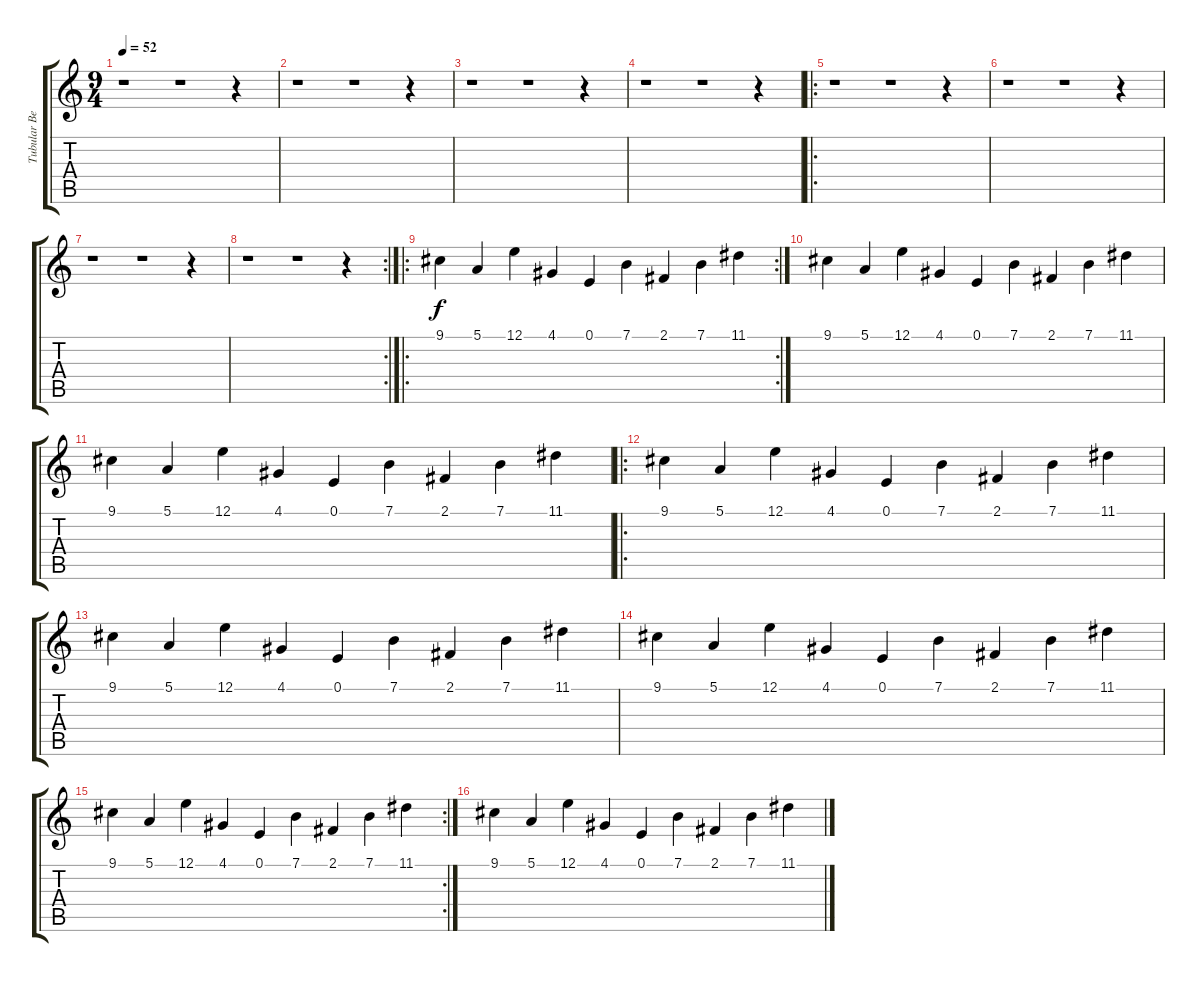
\track ("Tubular Bells" "Tubular Be") {instrument tubularbells}
\staff {score tabs}
\tuning (E4 B3 G3 D3 A2 E2) {hide}
\ts (9 4)
\tempo 52
\clef g2
\ks c
r.1{dy f instrument tubularbells} r.1 r.4 |
r.1 r.1 r.4 |
r.1 r.1 r.4 |
r.1 r.1 r.4 |
\ro
r.1 r.1 r.4 |
r.1 r.1 r.4 |
r.1 r.1 r.4 |
\rc 2
r.1 r.1 r.4 |
\ro
\rc 2
9.1.4 5.1.4 12.1.4 4.1.4 0.1.4 7.1.4 2.1.4 7.1.4 11.1.4 |
9.1.4 5.1.4 12.1.4 4.1.4 0.1.4 7.1.4 2.1.4 7.1.4 11.1.4 |
9.1.4 5.1.4 12.1.4 4.1.4 0.1.4 7.1.4 2.1.4 7.1.4 11.1.4 |
\ro
9.1.4 5.1.4 12.1.4 4.1.4 0.1.4 7.1.4 2.1.4 7.1.4 11.1.4 |
9.1.4 5.1.4 12.1.4 4.1.4 0.1.4 7.1.4 2.1.4 7.1.4 11.1.4 |
9.1.4 5.1.4 12.1.4 4.1.4 0.1.4 7.1.4 2.1.4 7.1.4 11.1.4 |
\rc 2
9.1.4 5.1.4 12.1.4 4.1.4 0.1.4 7.1.4 2.1.4 7.1.4 11.1.4 |
9.1.4 5.1.4 12.1.4 4.1.4 0.1.4 7.1.4 2.1.4 7.1.4 11.1.4
